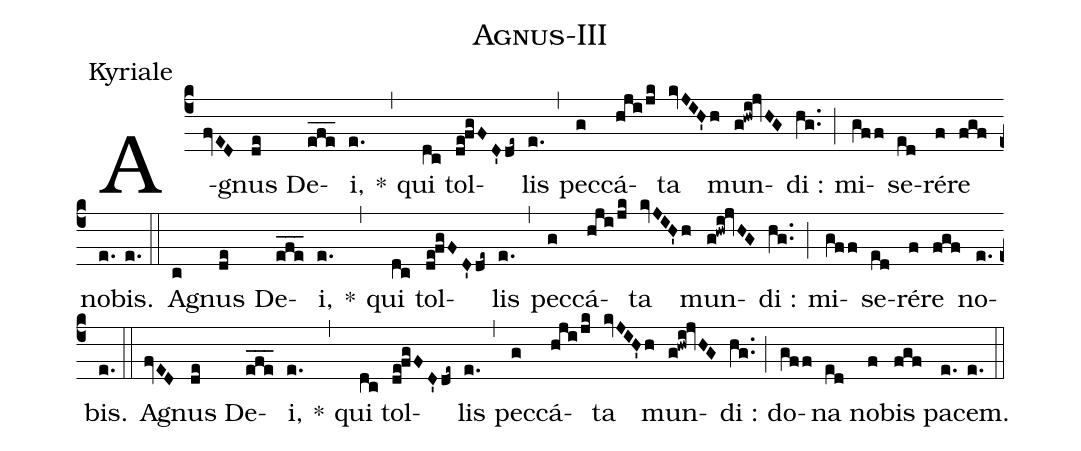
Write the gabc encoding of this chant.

name:Agnus-III;
office-part:Kyriale;
%%
(c4) A(fvED)gnus(de) De(efe___)i,(e.) *(,)
qui(dc) tol(de!fgFD'de~)lis(e.) (,)
pec(g)cá(hji!/jk)ta(kvJIH'h) mun(g!hwi!jvHG)di :(hg..) (;)
mi(gff)se(ed)ré(f)re(fgf) no(e.)bis.(e.) (::)

A(c)gnus(de) De(efe___)i,(e.) *(,)
qui(dc) tol(de!fgFD'de~)lis(e.) (,)
pec(g)cá(hji!/jk)ta(kvJIH'h) mun(g!hwi!jvHG)di :(hg..) (;)
mi(gff)se(ed)ré(f)re(fgf) no(e.)bis.(e.) (::)

A(fvED)gnus(de) De(efe___)i,(e.) *(,)
qui(dc) tol(de!fgFD'de~)lis(e.) (,)
pec(g)cá(hji!/jk)ta(kvJIH'h) mun(g!hwi!jvHG)di :(hg..) (;)
do(gff)na(ed) no(f)bis(fgf) pa(e.)cem.(e.) (::)
